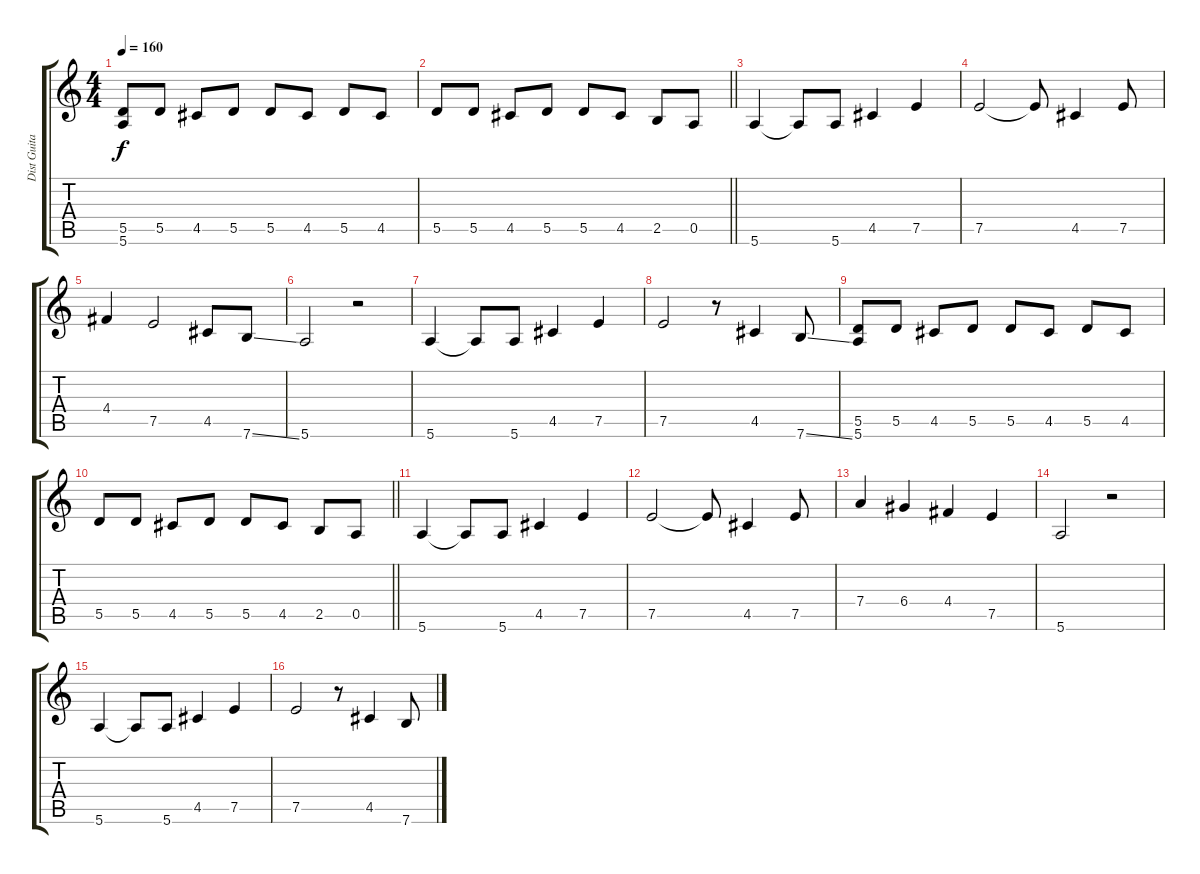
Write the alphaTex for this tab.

\track ("Dist Guitar" "Dist Guita") {instrument distortionguitar}
\staff {score tabs}
\tuning (E4 B3 G3 D3 A2 E2) {hide}
\ts (4 4)
\tempo 160
\clef g2
\ks c
(5.5 5.6).8{dy f} 5.5.8 4.5.8 5.5.8 5.5.8 4.5.8 5.5.8 4.5.8 |
\barLineRight lightlight
5.5.8 5.5.8 4.5.8 5.5.8 5.5.8 4.5.8 2.5.8 0.5.8 |
5.6.4 5.6{t}.8 5.6.8 4.5.4 7.5.4 |
7.5.2 7.5{t}.8 4.5.4 7.5.8 |
4.4.4 7.5.2 4.5.8 7.6{ss}.8 |
5.6.2 r.2 |
5.6.4 5.6{t}.8 5.6.8 4.5.4 7.5.4 |
7.5.2 r.8 4.5.4 7.6{ss}.8 |
(5.5 5.6).8 5.5.8 4.5.8 5.5.8 5.5.8 4.5.8 5.5.8 4.5.8 |
\barLineRight lightlight
5.5.8 5.5.8 4.5.8 5.5.8 5.5.8 4.5.8 2.5.8 0.5.8 |
5.6.4 5.6{t}.8 5.6.8 4.5.4 7.5.4 |
7.5.2 7.5{t}.8 4.5.4 7.5.8 |
7.4.4 6.4.4 4.4.4 7.5.4 |
5.6.2 r.2 |
5.6.4 5.6{t}.8 5.6.8 4.5.4 7.5.4 |
7.5.2 r.8 4.5.4 7.6{ss}.8
